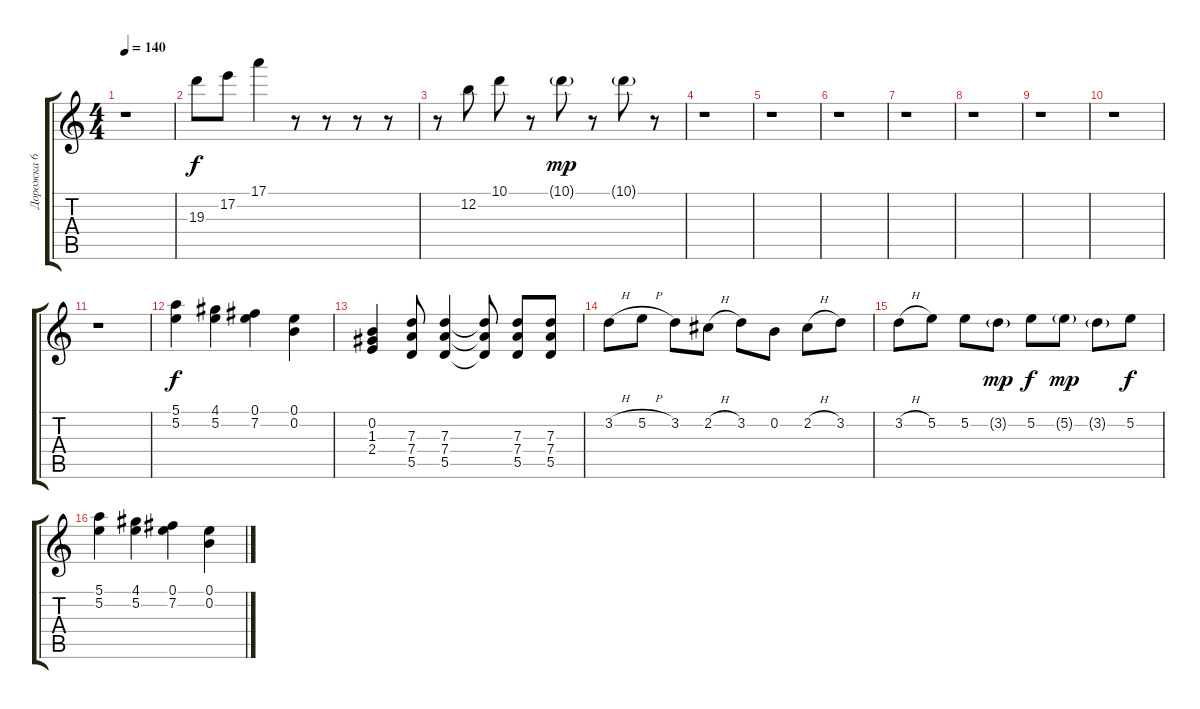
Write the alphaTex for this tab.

\track ("Дорожка 6" "Дорожка 6") {instrument overdrivenguitar}
\staff {score tabs}
\tuning (E4 B3 G3 D3 A2 E2) {hide}
\ts (4 4)
\tempo 140
\clef g2
\ks c
r.1{dy f} |
19.3.8 17.2.8 17.1.4 r.8 r.8 r.8 r.8 |
r.8 12.2.8 10.1.8 r.8 10.1{g}.8{dy mp} r.8 10.1{g}.8 r.8 |
r.1 |
r.1 |
r.1 |
r.1 |
r.1 |
r.1 |
r.1 |
r.1 |
(5.1 5.2).4{dy f volume 15 instrument electricguitarclean} (4.1 5.2).4 (0.1 7.2).4 (0.1 0.2).4 |
(0.2 1.3 2.4).4 (7.3 7.4 5.5).8 (7.3 7.4 5.5).4 (7.3{t} 7.4{t} 5.5{t}).8 (7.3 7.4 5.5).8 (7.3 7.4 5.5).8 |
3.2{h}.8 5.2{h}.8 3.2.8 2.2{h}.8 3.2.8 0.2.8 2.2{h}.8 3.2.8 |
3.2{h}.8 5.2.8 5.2.8 3.2{g}.8{dy mp} 5.2.8{dy f} 5.2{g}.8{dy mp} 3.2{g}.8 5.2.8{dy f} |
(5.1 5.2).4 (4.1 5.2).4 (0.1 7.2).4 (0.1 0.2).4
